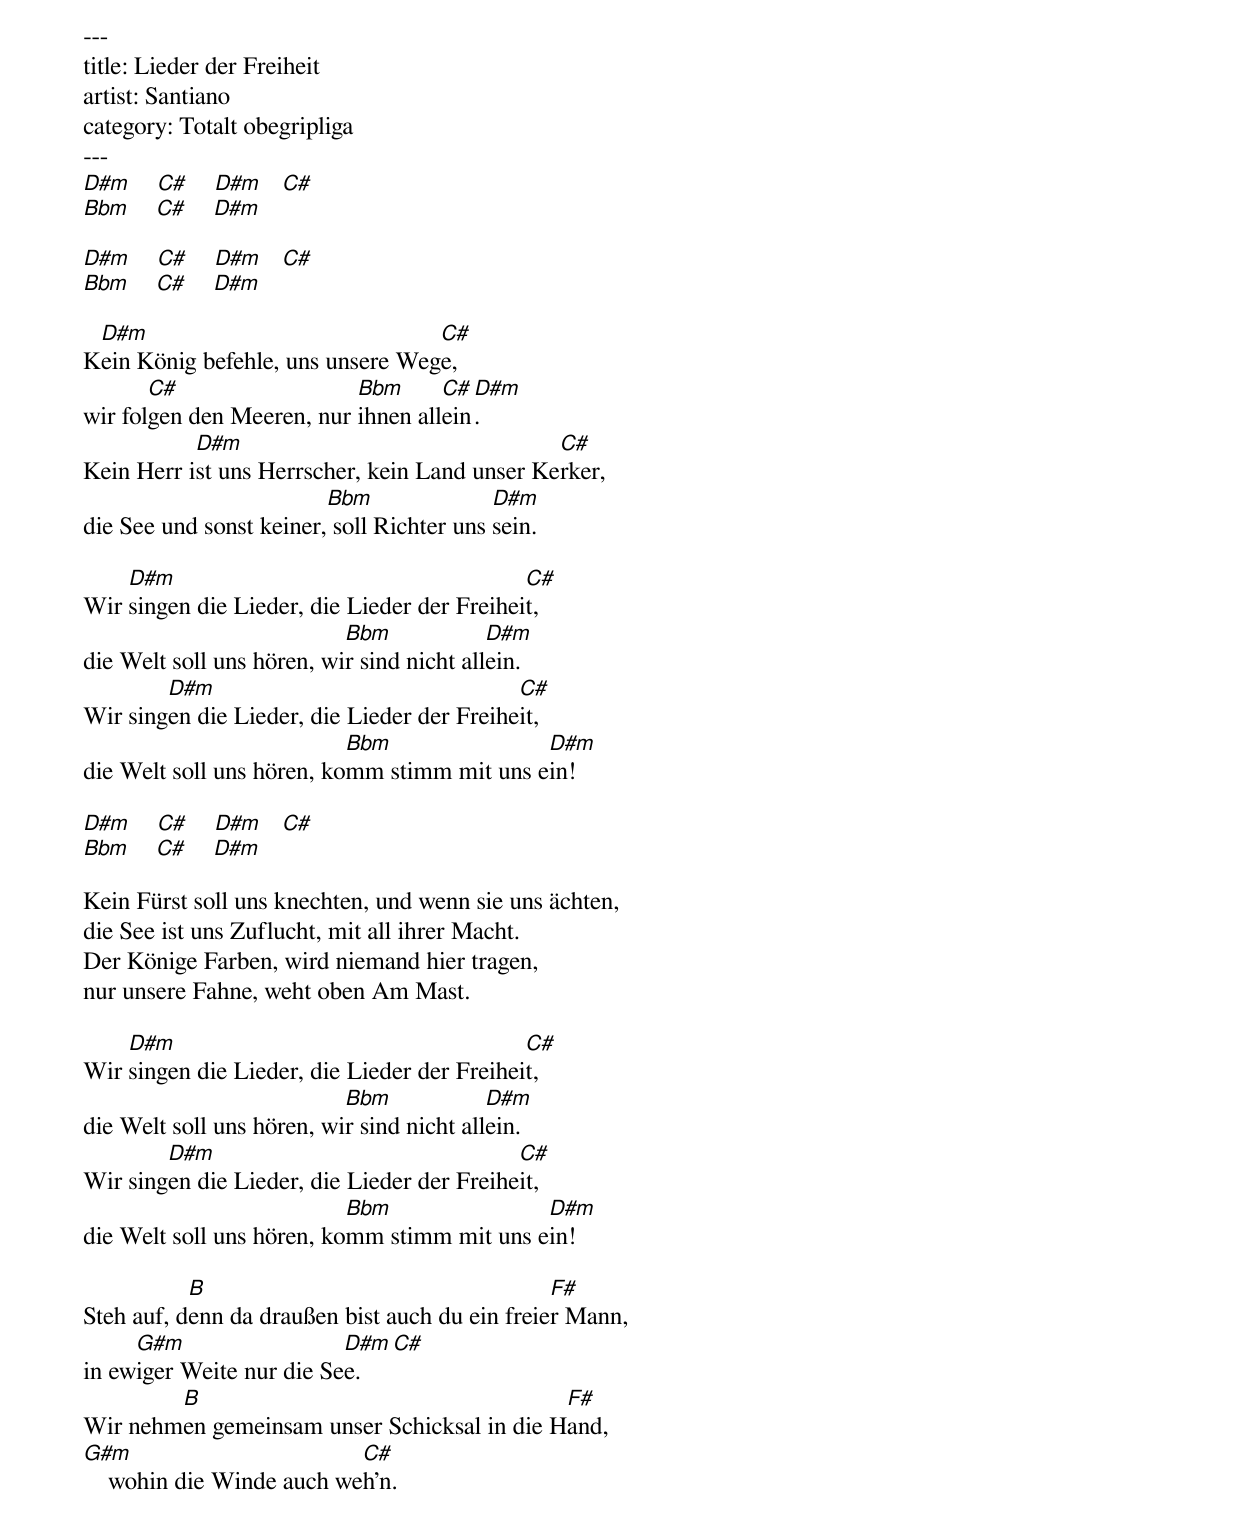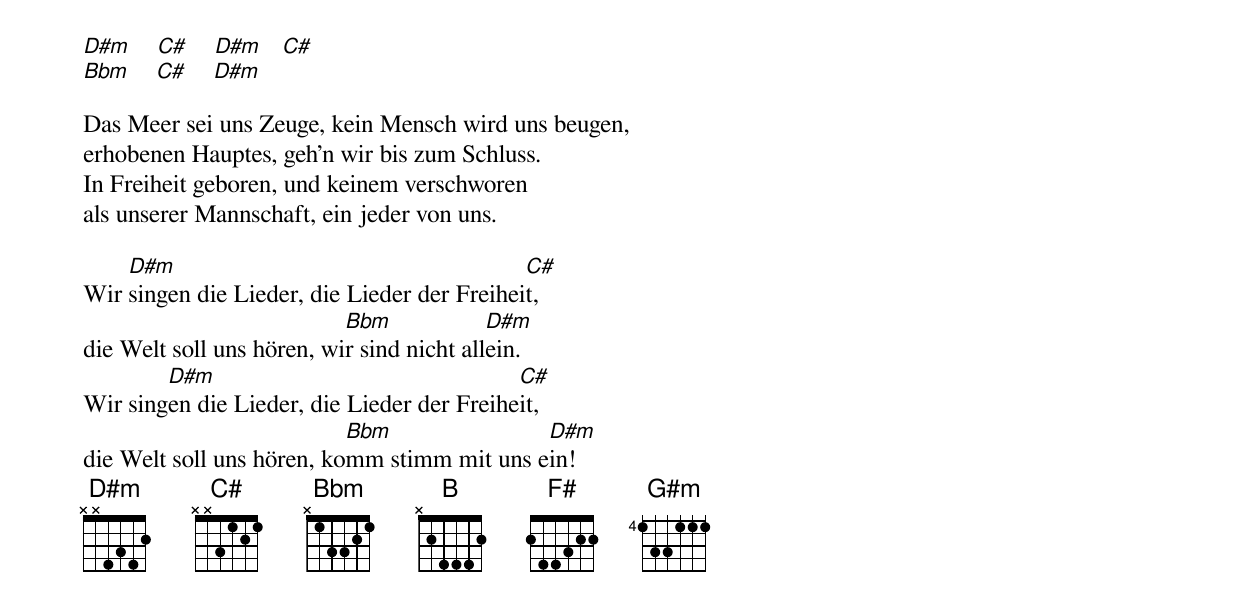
---
title: Lieder der Freiheit
artist: Santiano
category: Totalt obegripliga
---
[D#m]    [C#]    [D#m]   [C#]
[Bbm]    [C#]    [D#m]

[D#m]    [C#]    [D#m]   [C#]
[Bbm]    [C#]    [D#m]

K[D#m]ein König befehle, uns unsere Weg[C#]e,
wir fol[C#]gen den Meeren, nur [Bbm]ihnen all[C#]ein[D#m].
Kein Herr i[D#m]st uns Herrscher, kein Land unser Ke[C#]rker,
die See und sonst keiner,[Bbm] soll Richter uns [D#m]sein.

Wir [D#m]singen die Lieder, die Lieder der Freihei[C#]t,
die Welt soll uns hören, wi[Bbm]r sind nicht all[D#m]ein.
Wir sing[D#m]en die Lieder, die Lieder der Freihe[C#]it,
die Welt soll uns hören, ko[Bbm]mm stimm mit uns e[D#m]in!

[D#m]    [C#]    [D#m]   [C#]
[Bbm]    [C#]    [D#m]

Kein Fürst soll uns knechten, und wenn sie uns ächten,
die See ist uns Zuflucht, mit all ihrer Macht.
Der Könige Farben, wird niemand hier tragen,
nur unsere Fahne, weht oben Am Mast.

Wir [D#m]singen die Lieder, die Lieder der Freihei[C#]t,
die Welt soll uns hören, wi[Bbm]r sind nicht all[D#m]ein.
Wir sing[D#m]en die Lieder, die Lieder der Freihe[C#]it,
die Welt soll uns hören, ko[Bbm]mm stimm mit uns e[D#m]in!

Steh auf, d[B]enn da draußen bist auch du ein freie[F#]r Mann,
in ew[G#m]iger Weite nur die Se[D#m]e.   [C#]
Wir nehm[B]en gemeinsam unser Schicksal in die H[F#]and,
[G#m]    wohin die Winde auch we[C#]h'n.

[D#m]    [C#]    [D#m]   [C#]
[Bbm]    [C#]    [D#m]

Das Meer sei uns Zeuge, kein Mensch wird uns beugen,
erhobenen Hauptes, geh'n wir bis zum Schluss.
In Freiheit geboren, und keinem verschworen
als unserer Mannschaft, ein jeder von uns.

Wir [D#m]singen die Lieder, die Lieder der Freihei[C#]t,
die Welt soll uns hören, wi[Bbm]r sind nicht all[D#m]ein.
Wir sing[D#m]en die Lieder, die Lieder der Freihe[C#]it,
die Welt soll uns hören, ko[Bbm]mm stimm mit uns e[D#m]in!
